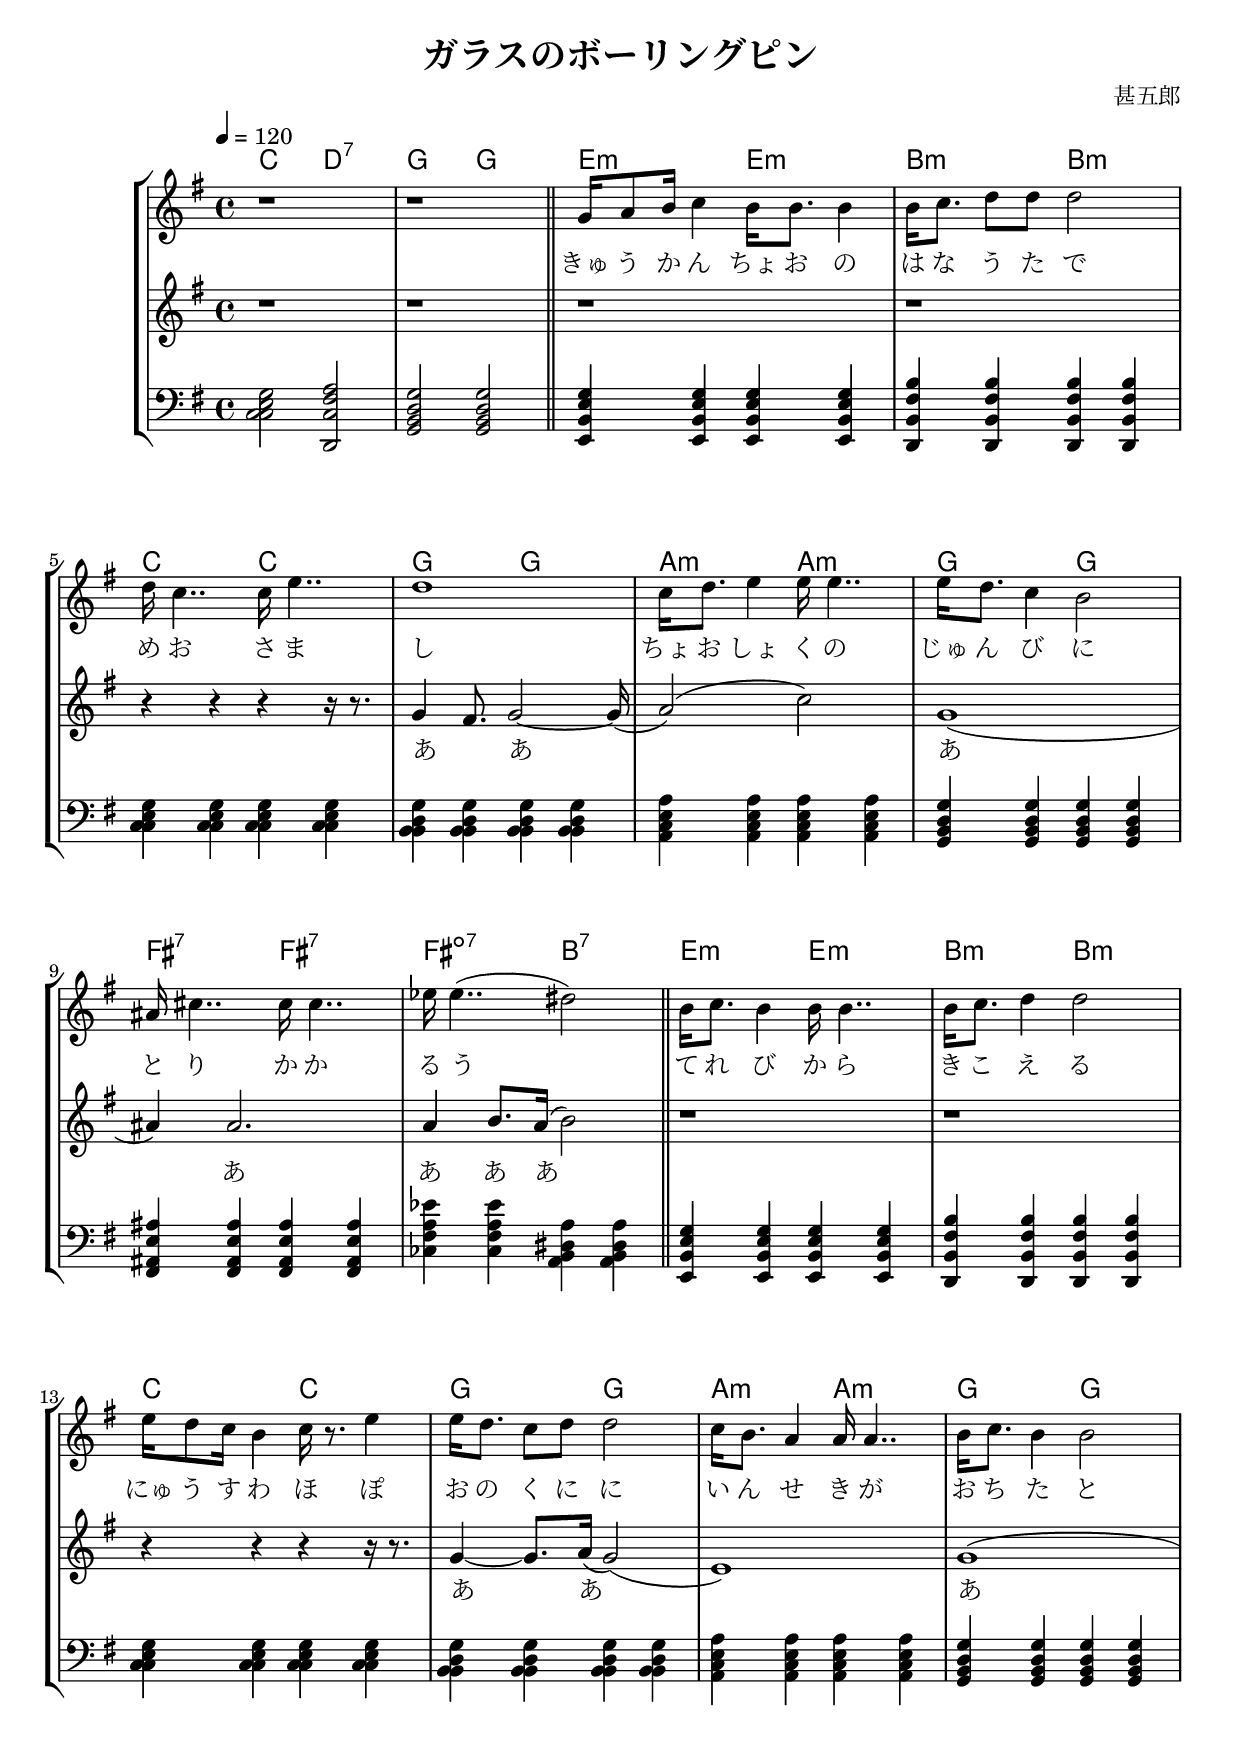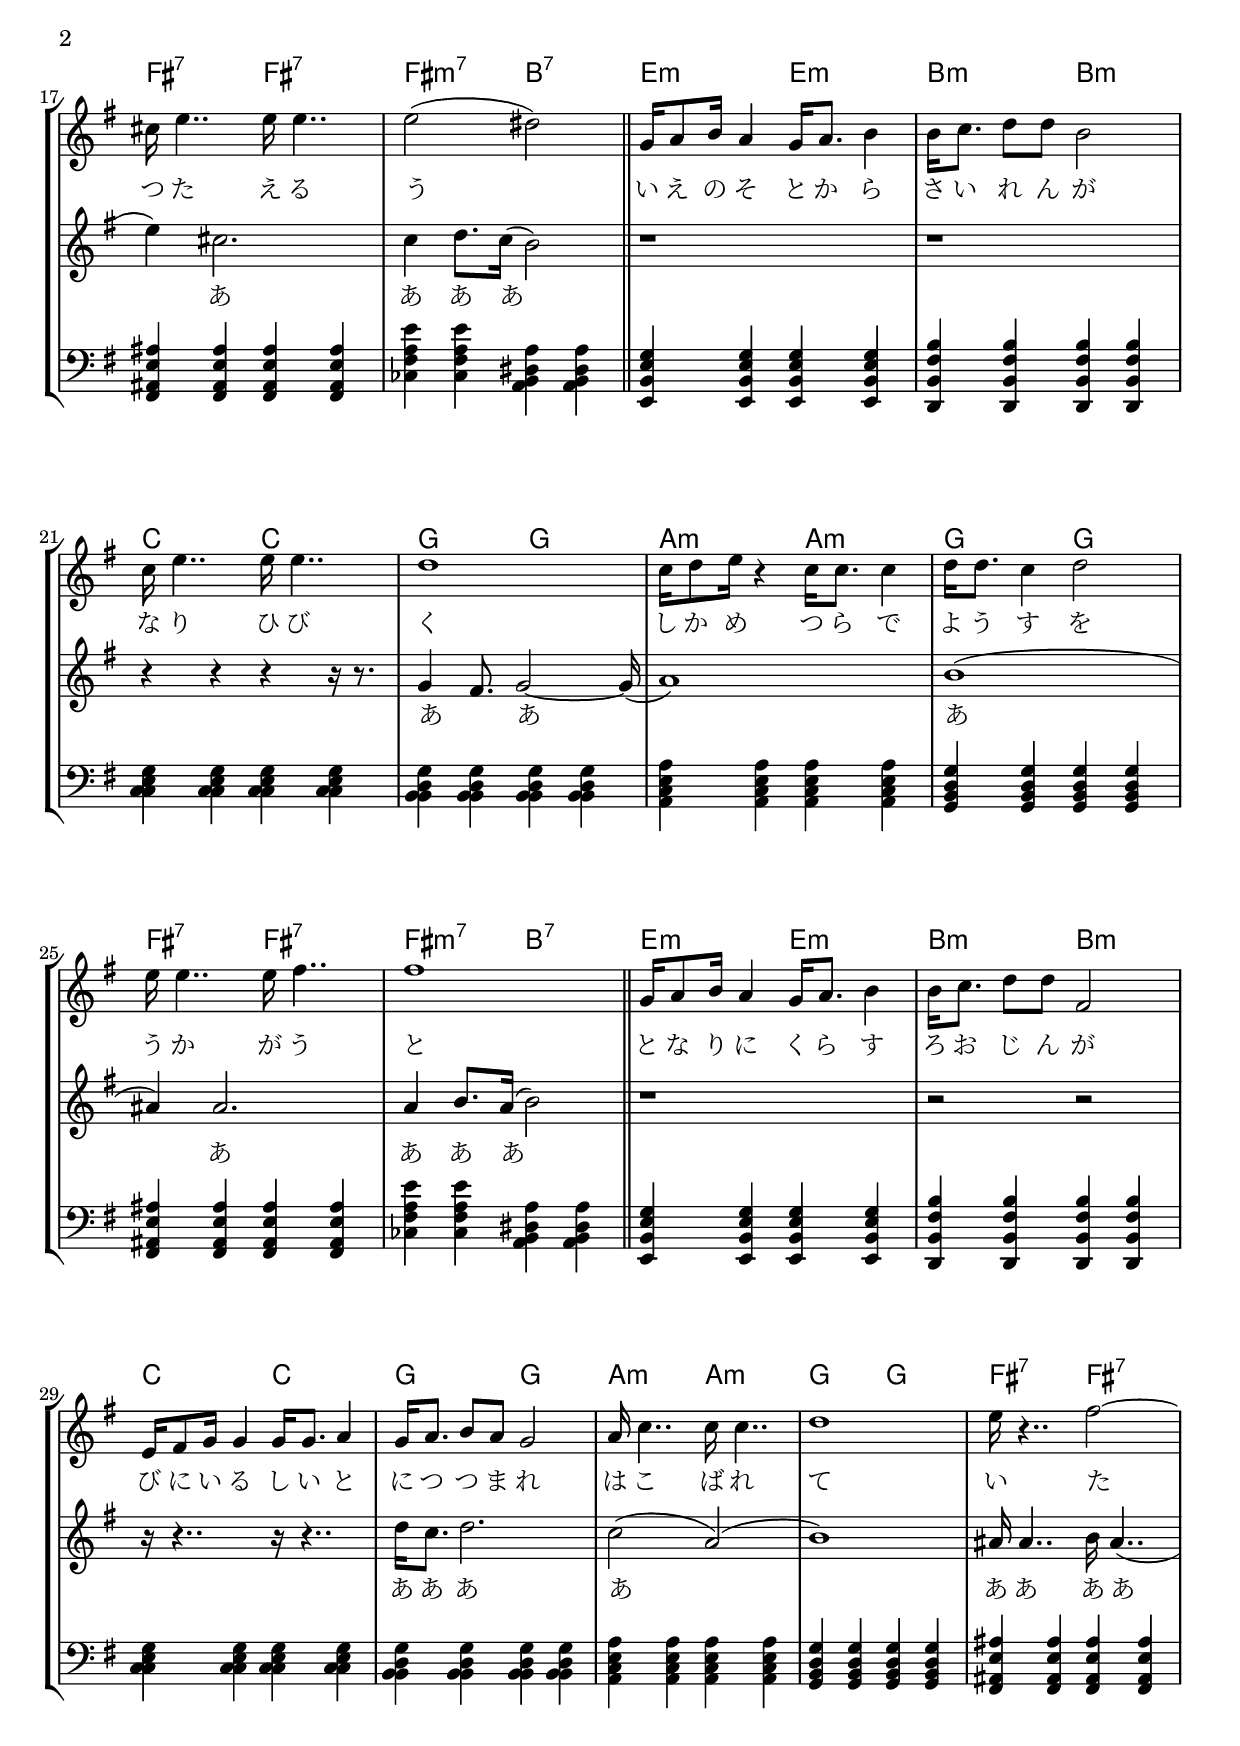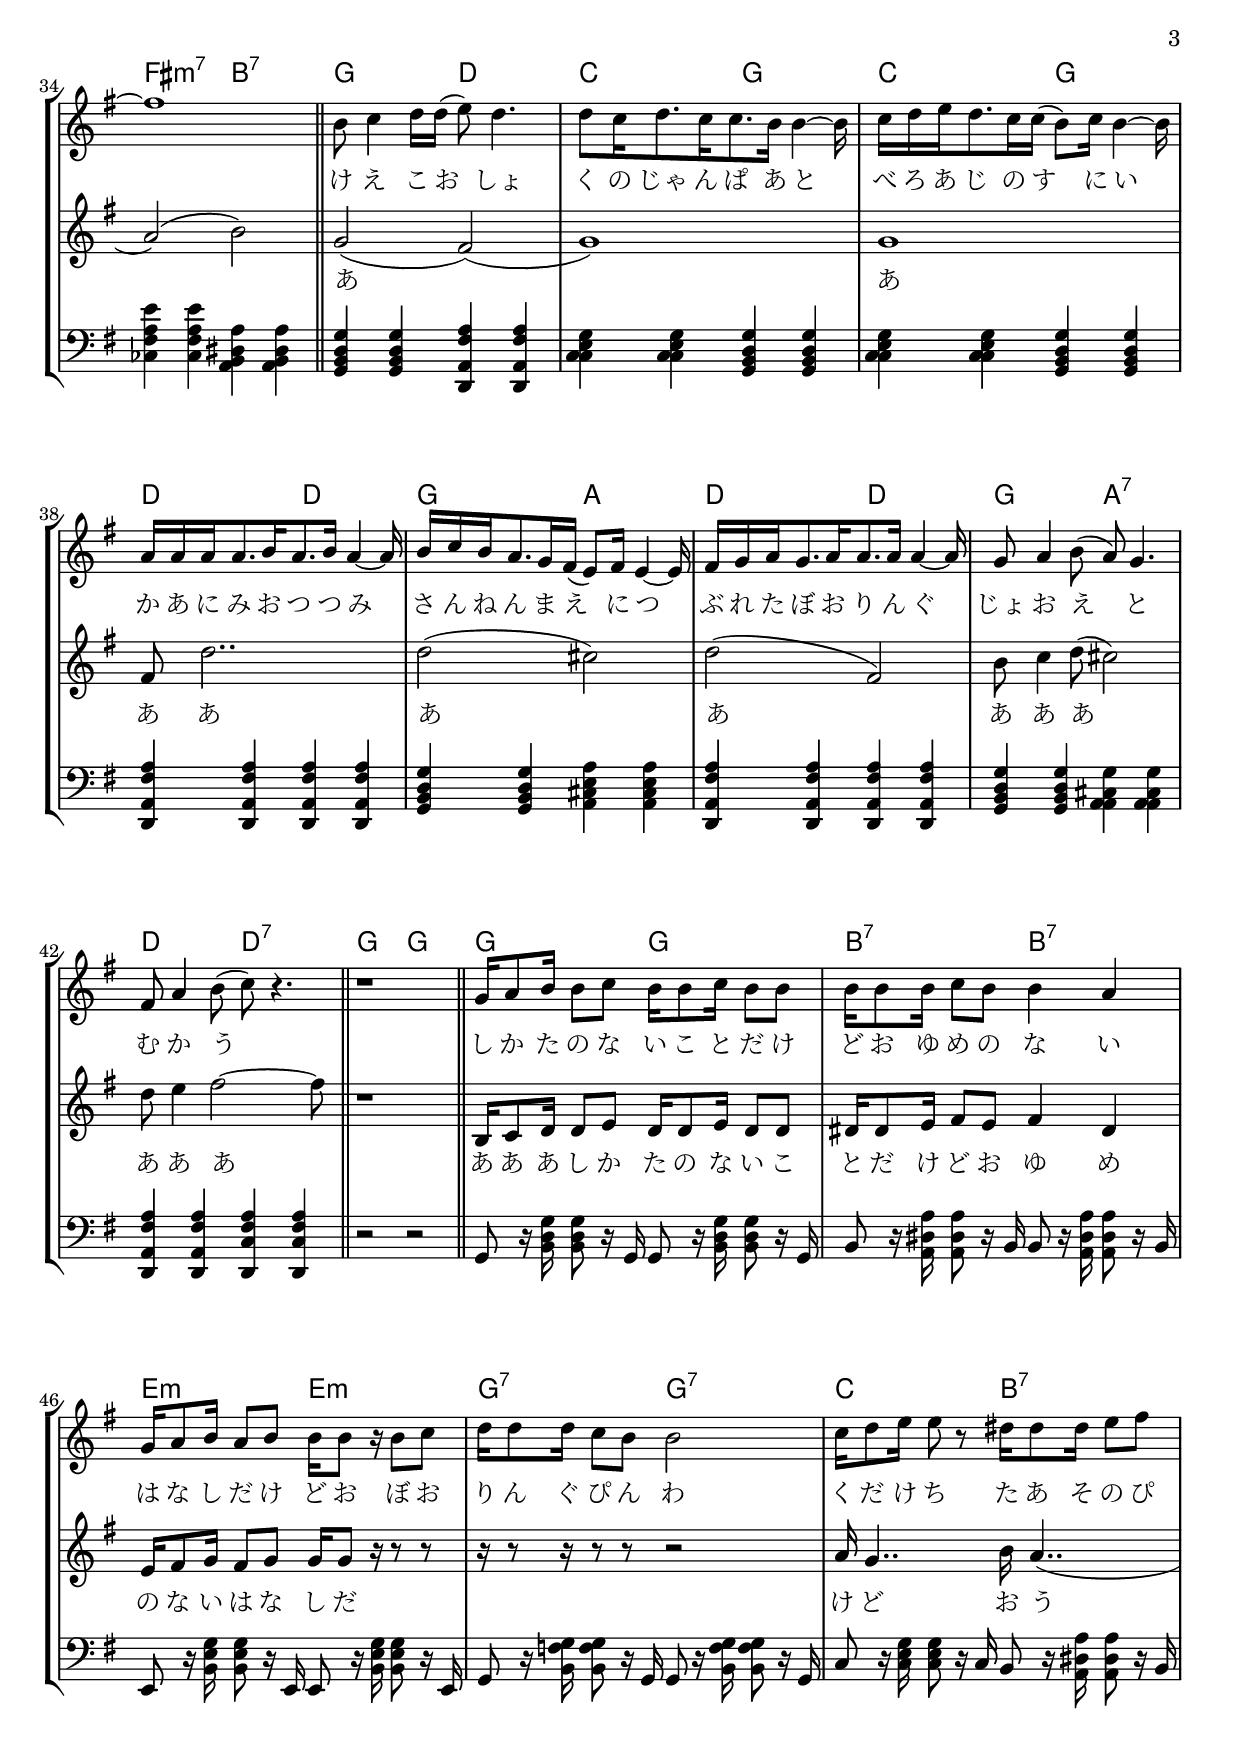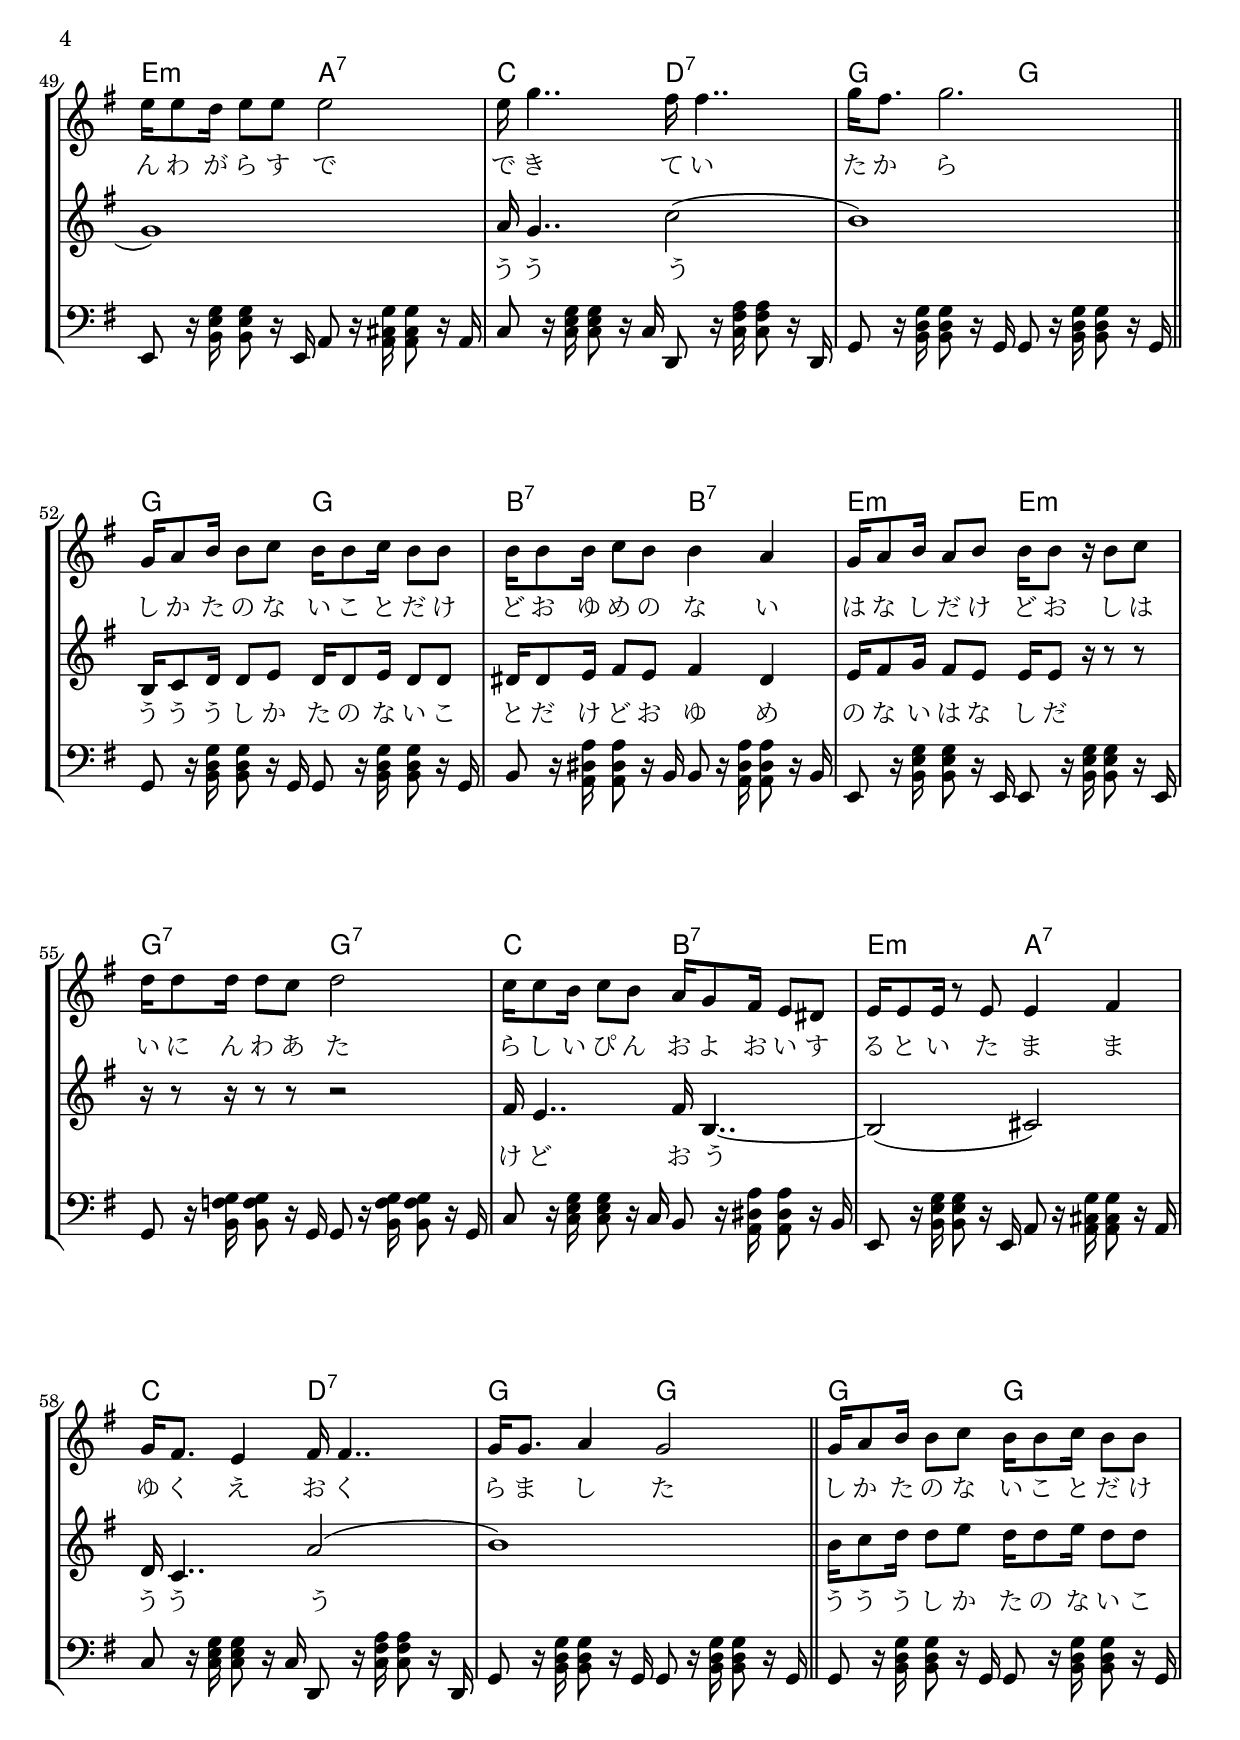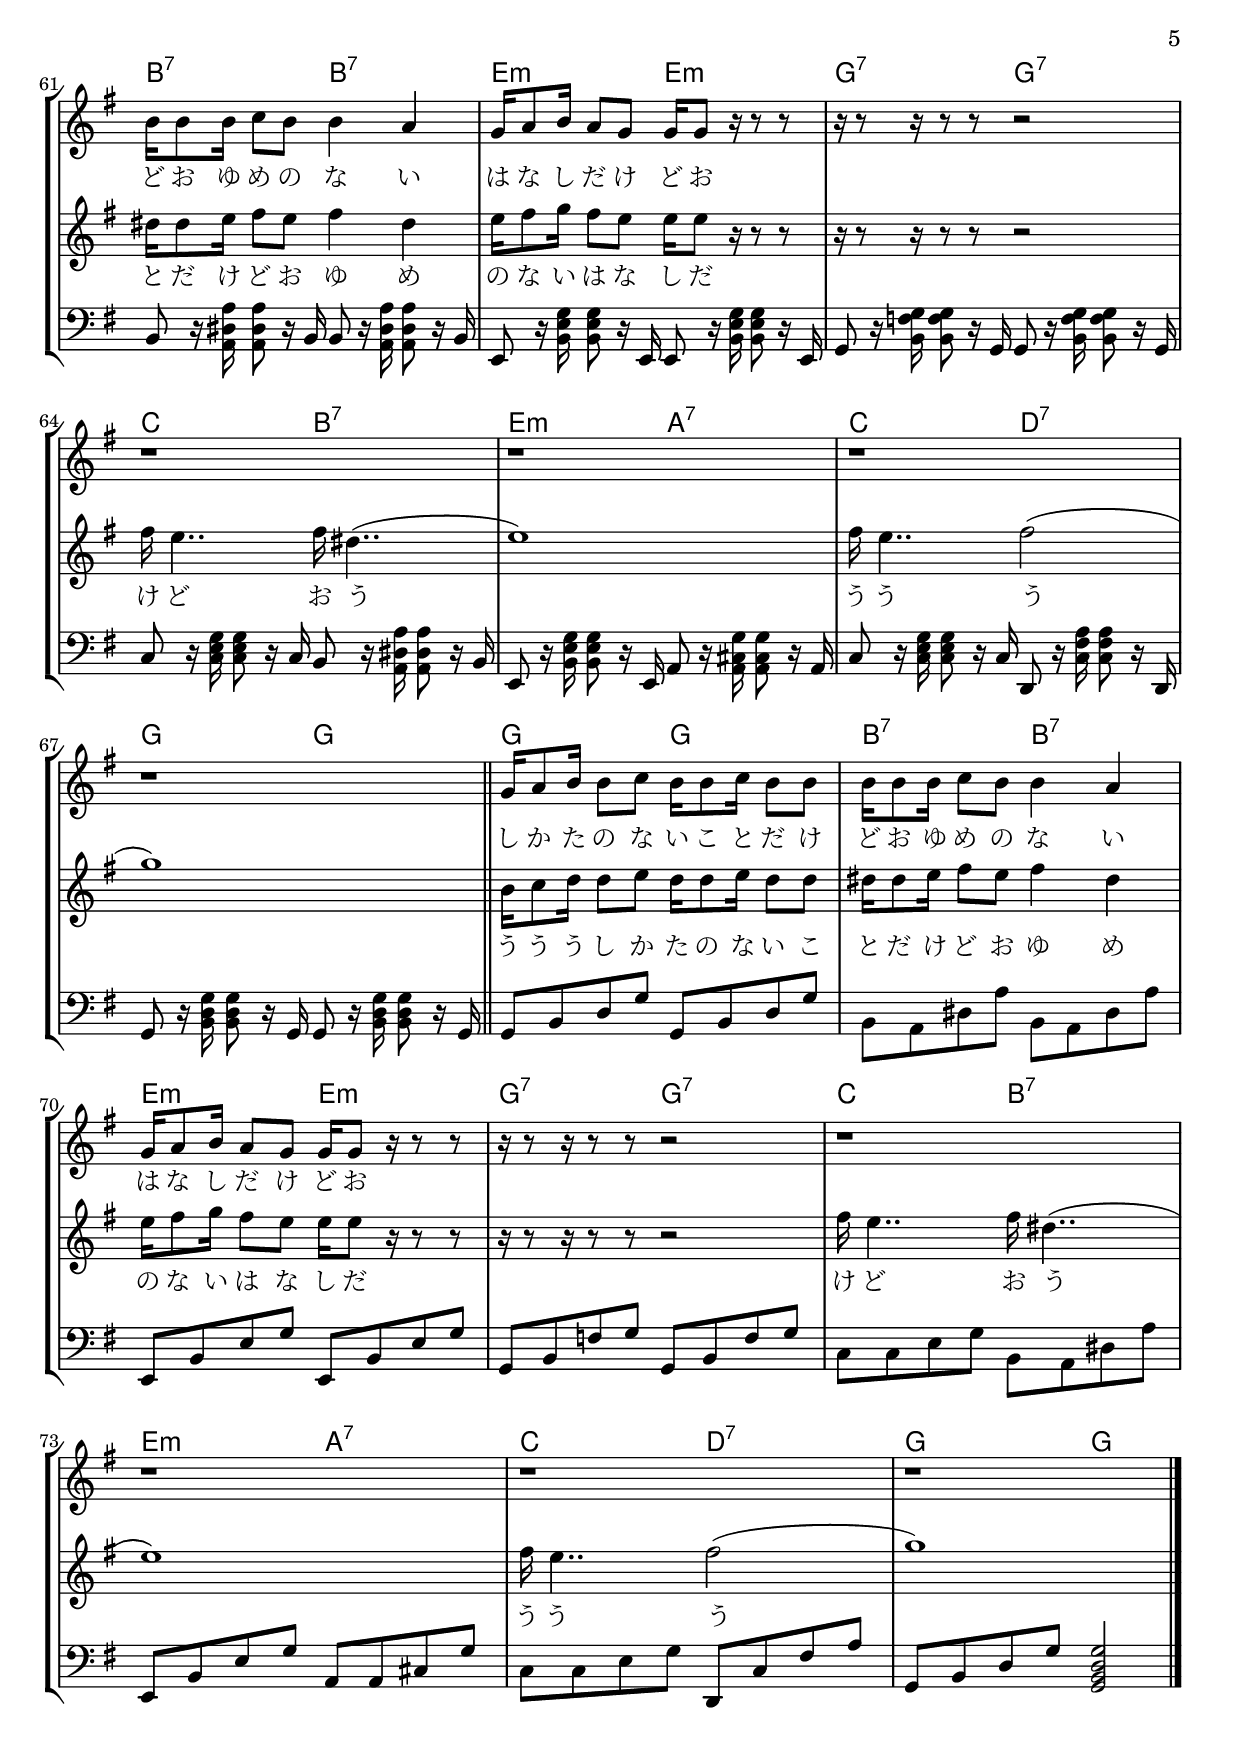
\version "2.12.1"

\header {
	title = \markup {ガラスのボーリングピン}
	composer = \markup \center-column {甚五郎}
}

harmony = \chordmode {
	c2 d:7 g g 

	e:m e:m b:m b:m c c g g a:m a:m g g fis:7 fis:7 fis:dim7 b:7 

	e:m e:m b:m b:m c c g g a:m a:m g g fis:7 fis:7 fis:m7 b:7 

	e:m e:m b:m b:m c c g g a:m a:m g g fis:7 fis:7 fis:m7 b:7 

	e:m e:m b:m b:m c c g g a:m a:m g g fis:7 fis:7 fis:m7 b:7 

	g d c g c g d d g a d d g a:7 d d:7 

	g g 

	g g b:7 b:7 e:m e:m g:7 g:7 c b:7 e:m a:7 c d:7 g g 

	g g b:7 b:7 e:m e:m g:7 g:7 c b:7 e:m a:7 c d:7 g g 

	g g b:7 b:7 e:m e:m g:7 g:7 c b:7 e:m a:7 c d:7 g g 

	g g b:7 b:7 e:m e:m g:7 g:7 c b:7 e:m a:7 c d:7 g g 
}

melody = {
	\key g \major
	\tempo 4 = 120
	r1 | r1   
	\set Staff.midiInstrument = #"mmi0.48"
	g'16  a'8  b'16  c''4  b'16  b'8.  b'4 
	b'16  c''8.  d''8  d''8  d''2 
	d''16  c''4..  c''16  e''4.. 
	d''1 
	c''16  d''8.  e''4  e''16  e''4.. 
	e''16  d''8.  c''4  b'2 
	ais'16  cis''4..  cis''16  cis''4.. 
	es''16  es''4..  (dis''2)
	\set Staff.midiInstrument = #"mmi0.48"
	b'16  c''8.  b'4  b'16  b'4.. 
	b'16  c''8.  d''4  d''2 
	e''16  d''8  c''16  b'4  c''16  r8.  e''4 
	e''16  d''8.  c''8  d''8  d''2 
	c''16  b'8.  a'4  a'16  a'4.. 
	b'16  c''8.  b'4  b'2 
	cis''16  e''4..  e''16  e''4.. 
	e''2  (dis''2)
	\set Staff.midiInstrument = #"mmi0.48"
	g'16  a'8  b'16  a'4  g'16  a'8.  b'4 
	b'16  c''8.  d''8  d''8  b'2 
	c''16  e''4..  e''16  e''4.. 
	d''1 
	c''16  d''8  e''16  r4  c''16  c''8.  c''4 
	d''16  d''8.  c''4  d''2 
	e''16  e''4..  e''16  fis''4.. 
	fis''1
	\set Staff.midiInstrument = #"mmi0.48"
	g'16  a'8  b'16  a'4  g'16  a'8.  b'4 
	b'16  c''8.  d''8  d''8  fis'2 
	e'16  fis'8  g'16  g'4  g'16  g'8.  a'4 
	g'16  a'8.  b'8  a'8  g'2 
	a'16  c''4..  c''16  c''4.. 
	d''1 
	e''16  r4..  fis''2~ 
	fis''1
 	\set Staff.midiInstrument = #"mmi0.48"
	b'8  c''4  d''16  d''16  (e''8)  d''4. 
	d''8  c''16  d''8.  c''16  c''8.  b'16  b'4~b'16 
	c''16  d''16  e''16  d''8.  c''16  c''16  (b'8)  c''16  b'4~b'16 
	a'16  a'16  a'16  a'8.  b'16  a'8.  b'16  a'4~a'16 
	b'16  c''16  b'16  a'8.  g'16  fis'16  (e'8)  fis'16  e'4~e'16 
	fis'16  g'16  a'16  g'8.  a'16  a'8.  a'16  a'4~a'16 
	g'8  a'4  b'8  (a'8)  g'4. 
	fis'8  a'4  b'8  (c''8)  r4.
	r1   
	\set Staff.midiInstrument = #"mmi0.48"
	g'16  a'8  b'16  b'8  c''8  b'16  b'8  c''16  b'8  b'8 
	b'16  b'8  b'16  c''8  b'8  b'4  a'4 
	g'16  a'8  b'16  a'8  b'8  b'16  b'8  r16  b'8  c''8 
	d''16  d''8  d''16  c''8  b'8  b'2 
	c''16  d''8  e''16  e''8  r8  dis''16  dis''8  dis''16  e''8  fis''8 
	e''16  e''8  d''16  e''8  e''8  e''2 
	e''16  g''4..  fis''16  fis''4.. 
	g''16  fis''8.  g''2.
	\set Staff.midiInstrument = #"mmi0.48"
	g'16  a'8  b'16  b'8  c''8  b'16  b'8  c''16  b'8  b'8 
	b'16  b'8  b'16  c''8  b'8  b'4  a'4 
	g'16  a'8  b'16  a'8  b'8  b'16  b'8  r16  b'8  c''8 
	d''16  d''8  d''16  d''8  c''8  d''2 
	c''16  c''8  b'16  c''8  b'8  a'16  g'8  fis'16  e'8  dis'8 
	e'16  e'8  e'16  r8  e'8  e'4  fis'4 
	g'16  fis'8.  e'4  fis'16  fis'4.. 
	g'16  g'8.  a'4  g'2
	\set Staff.midiInstrument = #"mmi0.48"
	g'16  a'8  b'16  b'8  c''8  b'16  b'8  c''16  b'8  b'8 
	b'16  b'8  b'16  c''8  b'8  b'4  a'4 
	g'16  a'8  b'16  a'8  g'8  g'16  g'8  r16  r8  r8 
	r16  r8  r16  r8  r8  r2
	r1 r1 r1 r1 	\set Staff.midiInstrument = #"mmi0.48"
	g'16  a'8  b'16  b'8  c''8  b'16  b'8  c''16  b'8  b'8 
	b'16  b'8  b'16  c''8  b'8  b'4  a'4 
	g'16  a'8  b'16  a'8  g'8  g'16  g'8  r16  r8  r8 
	r16  r8  r16  r8  r8  r2
	r1 r1 r1 r1 	\bar "|."
}

words = \lyricmode {
	
	きゅ  う  か  ん  ちょ  お  の  は  な  う  た  で  め  お  さ  ま  し  ちょ  お  しょ  く  の  じゅ  ん  び  に  と  り  か  か  る  う  
	て  れ  び  か  ら  き  こ  え  る  にゅ  う  す  わ  ほ  ぽ  お  の  く  に  に  い  ん  せ  き  が  お  ち  た  と  つ  た  え  る  う  
	い  え  の  そ  と  か  ら  さ  い  れ  ん  が  な  り  ひ  び  く  し  か  め  つ  ら  で  よ  う  す  を  う  か  が  う  と  
	と  な  り  に  く  ら  す  ろ  お  じ  ん  が  び  に  い  る  し  い  と  に  つ  つ  ま  れ  は  こ  ば  れ  て  い  た  
	け  え  こ  お  しょ  く  の  じゃ  ん  ぱ  あ  と  べ  ろ  あ  じ  の  す  に  い  か  あ  に  み  お  つ  つ  み  さ  ん  ね  ん  ま  え  に  つ  ぶ  れ  た  ぼ  お  り  ん  ぐ  じょ  お  え  と  む  か  う  
	
	し  か  た  の  な  い  こ  と  だ  け  ど  お  ゆ  め  の  な  い  は  な  し  だ  け  ど  お  ぼ  お  り  ん  ぐ  ぴ  ん  わ  く  だ  け  ち  た  あ  そ  の  ぴ  ん  わ  が  ら  す  で  で  き  て  い  た  か  ら  
	し  か  た  の  な  い  こ  と  だ  け  ど  お  ゆ  め  の  な  い  は  な  し  だ  け  ど  お  し  は  い  に  ん  わ  あ  た  ら  し  い  ぴ  ん  お  よ  お  い  す  る  と  い  た  ま  ま  ゆ  く  え  お  く  ら  ま  し  た  
	し  か  た  の  な  い  こ  と  だ  け  ど  お  ゆ  め  の  な  い  は  な  し  だ  け  ど  お  
	し  か  た  の  な  い  こ  と  だ  け  ど  お  ゆ  め  の  な  い  は  な  し  だ  け  ど  お  
}

secondmelody = {
	\key g \major
	\tempo 4 = 120
	r1 | r1   
	\set Staff.midiInstrument = #"Viola"
	r1 ~ 
	r1 
	 r4  r4  r4  r16  r8. 
	g'4  fis'8.  g'2~g'16 
	(a'2)  (c''2) 
	g'1 
	(ais'4)  ais'2. 
	a'4  b'8.  a'16  (b'2)
	\set Staff.midiInstrument = #"Viola"
	r1 ~ 
	r1 
	 r4  r4  r4  r16  r8. 
	g'4  g'8.  a'16  (g'2) 
	(e'1) 
	g'1 
	(e''4)  cis''2. 
	c''4  d''8.  c''16  (b'2)
	\set Staff.midiInstrument = #"Viola"
	r1 ~ 
	r1 
	 r4  r4  r4  r16  r8. 
	g'4  fis'8.  g'2~g'16 
	(a'1) 
	b'1 
	(ais'4)  ais'2. 
	a'4  b'8.  a'16  (b'2)
	\set Staff.midiInstrument = #"Viola"
	r1 
	r2  r2 
	r16  r4..  r16  r4.. 
	d''16  c''8.  d''2. 
	c''2  (a'2) 
	(b'1) 
	ais'16  ais'4..  b'16  ais'4.. 
	(a'2)  (b'2)
	\set Staff.midiInstrument = #"Viola"
	g'2  (fis'2) 
	(g'1) 
	g'1 
	fis'8  d''2.. 
	d''2  (cis''2) 
	d''2  (fis'2) 
	b'8  c''4  d''8  (cis''2) 
	d''8  e''4  fis''2~fis''8
	r1   
	\set Staff.midiInstrument = #"fss0.42"
	b16  c'8  d'16  d'8  e'8  d'16  d'8  e'16  d'8  d'8 
	dis'16  dis'8  e'16  fis'8  e'8  fis'4  dis'4 
	e'16  fis'8  g'16  fis'8  g'8  g'16  g'8  r16  r8  r8 
	r16  r8  r16  r8  r8  r2 
	a'16  g'4..  b'16  a'4.. 
	(g'1) 
	a'16  g'4..  c''2 
	(b'1)
	\set Staff.midiInstrument = #"fss0.42"
	b16  c'8  d'16  d'8  e'8  d'16  d'8  e'16  d'8  d'8 
	dis'16  dis'8  e'16  fis'8  e'8  fis'4  dis'4 
	e'16  fis'8  g'16  fis'8  e'8  e'16  e'8  r16  r8  r8 
	r16  r8  r16  r8  r8  r2 
	fis'16  e'4..  fis'16  b4..~ 
	b2  (cis'2) 
	d'16  c'4..  a'2 
	(b'1)
	\set Staff.midiInstrument = #"fss0.42"
	b'16  c''8  d''16  d''8  e''8  d''16  d''8  e''16  d''8  d''8 
	dis''16  dis''8  e''16  fis''8  e''8  fis''4  dis''4 
	e''16  fis''8  g''16  fis''8  e''8  e''16  e''8  r16  r8  r8 
	r16  r8  r16  r8  r8  r2 
	fis''16  e''4..  fis''16  dis''4.. 
	(e''1) 
	fis''16  e''4..  fis''2 
	(g''1)
	\set Staff.midiInstrument = #"fss0.42"
	b'16  c''8  d''16  d''8  e''8  d''16  d''8  e''16  d''8  d''8 
	dis''16  dis''8  e''16  fis''8  e''8  fis''4  dis''4 
	e''16  fis''8  g''16  fis''8  e''8  e''16  e''8  r16  r8  r8 
	r16  r8  r16  r8  r8  r2 
	fis''16  e''4..  fis''16  dis''4.. 
	(e''1) 
	fis''16  e''4..  fis''2 
	(g''1)
	\bar "|."
}

secondwords = \lyricmode {
	
	あ  あ  あ  あ  あ  あ  あ  あ  
	あ  あ  あ  あ  あ  あ  あ  あ  
	あ  あ  あ  あ  あ  あ  あ  あ  
	あ  あ  あ  あ  あ  あ  あ  あ  
	あ  あ  あ  あ  あ  あ  あ  あ  あ  あ  あ  あ  
	
	し  か  た  の  な  い  こ  と  だ  け  ど  お  ゆ  め  の  な  い  は  な  し  だ  け  ど  お  う  う  う  う  う  う  う  
	し  か  た  の  な  い  こ  と  だ  け  ど  お  ゆ  め  の  な  い  は  な  し  だ  け  ど  お  う  う  う  う  う  う  う  
	し  か  た  の  な  い  こ  と  だ  け  ど  お  ゆ  め  の  な  い  は  な  し  だ  け  ど  お  う  う  う  う  う  う  う  
	し  か  た  の  な  い  こ  と  だ  け  ど  お  ゆ  め  の  な  い  は  な  し  だ  け  ど  お  う  う  う  う  う  う  う  
}

tempochange = {
	\tempo 4 = 120
	r1 | r1 \bar "||"
	\tempo 4 = 120
	r1 | r1 | r1 | r1 | r1 | r1 | r1 | r1 \bar "||"
	\tempo 4 = 120
	r1 | r1 | r1 | r1 | r1 | r1 | r1 | r1 \bar "||"
	\tempo 4 = 120
	r1 | r1 | r1 | r1 | r1 | r1 | r1 | r1 \bar "||"
	\tempo 4 = 120
	r1 | r1 | r1 | r1 | r1 | r1 | r1 | r1 \bar "||"
	\tempo 4 = 120
	r1 | r1 | r1 | r1 | r1 | r1 | r1 | r1 \bar "||"
	\tempo 4 = 120
	r1 \bar "||"
	\tempo 4 = 120
	r1 | r1 | r1 | r1 | r1 | r1 | r1 | r1 \bar "||"
	\tempo 4 = 120
	r1 | r1 | r1 | r1 | r1 | r1 | r1 | r1 \bar "||"
	\tempo 4 = 120
	r1 | r1 | r1 | r1 | r1 | r1 | r1 | r1 \bar "||"
	\tempo 4 = 120
	r1 | r1 | r1 | r1 | r1 | r1 | r1 | r1 \bar "|."
}

mainacc = {
	\clef bass
	\set Staff.midiInstrument = #"Choir Aahs"
	\key g \major
	\tempo 4 = 120
	<c c e g>2
	<d, c fis a>2
	<g, b, d g>2
	<g, b, d g>2
	\bar "||"

	\set Staff.midiInstrument = #"Choir Aahs"
	<e, b, e g>4 <e, b, e g>4
	<e, b, e g>4 <e, b, e g>4
	<d, b, fis b>4 <d, b, fis b>4
	<d, b, fis b>4 <d, b, fis b>4
	<c c e g>4 <c c e g>4
	<c c e g>4 <c c e g>4
	<b, b, d g>4 <b, b, d g>4
	<b, b, d g>4 <b, b, d g>4
	<a, c e a>4 <a, c e a>4
	<a, c e a>4 <a, c e a>4
	<g, b, d g>4 <g, b, d g>4
	<g, b, d g>4 <g, b, d g>4
	<fis, ais, e ais>4 <fis, ais, e ais>4
	<fis, ais, e ais>4 <fis, ais, e ais>4
	<ces fis a es'>4 <ces fis a es'>4
	<b, a, dis a>4 <b, a, dis a>4
	\bar "||"

	\set Staff.midiInstrument = #"Choir Aahs"
	<e, b, e g>4 <e, b, e g>4
	<e, b, e g>4 <e, b, e g>4
	<d, b, fis b>4 <d, b, fis b>4
	<d, b, fis b>4 <d, b, fis b>4
	<c c e g>4 <c c e g>4
	<c c e g>4 <c c e g>4
	<b, b, d g>4 <b, b, d g>4
	<b, b, d g>4 <b, b, d g>4
	<a, c e a>4 <a, c e a>4
	<a, c e a>4 <a, c e a>4
	<g, b, d g>4 <g, b, d g>4
	<g, b, d g>4 <g, b, d g>4
	<fis, ais, e ais>4 <fis, ais, e ais>4
	<fis, ais, e ais>4 <fis, ais, e ais>4
	<ces fis a e'>4 <ces fis a e'>4
	<b, a, dis a>4 <b, a, dis a>4
	\bar "||"

	\set Staff.midiInstrument = #"Choir Aahs"
	<e, b, e g>4 <e, b, e g>4
	<e, b, e g>4 <e, b, e g>4
	<d, b, fis b>4 <d, b, fis b>4
	<d, b, fis b>4 <d, b, fis b>4
	<c c e g>4 <c c e g>4
	<c c e g>4 <c c e g>4
	<b, b, d g>4 <b, b, d g>4
	<b, b, d g>4 <b, b, d g>4
	<a, c e a>4 <a, c e a>4
	<a, c e a>4 <a, c e a>4
	<g, b, d g>4 <g, b, d g>4
	<g, b, d g>4 <g, b, d g>4
	<fis, ais, e ais>4 <fis, ais, e ais>4
	<fis, ais, e ais>4 <fis, ais, e ais>4
	<ces fis a e'>4 <ces fis a e'>4
	<b, a, dis a>4 <b, a, dis a>4
	\bar "||"

	\set Staff.midiInstrument = #"Choir Aahs"
	<e, b, e g>4 <e, b, e g>4
	<e, b, e g>4 <e, b, e g>4
	<d, b, fis b>4 <d, b, fis b>4
	<d, b, fis b>4 <d, b, fis b>4
	<c c e g>4 <c c e g>4
	<c c e g>4 <c c e g>4
	<b, b, d g>4 <b, b, d g>4
	<b, b, d g>4 <b, b, d g>4
	<a, c e a>4 <a, c e a>4
	<a, c e a>4 <a, c e a>4
	<g, b, d g>4 <g, b, d g>4
	<g, b, d g>4 <g, b, d g>4
	<fis, ais, e ais>4 <fis, ais, e ais>4
	<fis, ais, e ais>4 <fis, ais, e ais>4
	<ces fis a e'>4 <ces fis a e'>4
	<b, a, dis a>4 <b, a, dis a>4
	\bar "||"

	\set Staff.midiInstrument = #"Choir Aahs"
	<g, b, d g>4 <g, b, d g>4
	<d, a, fis a>4 <d, a, fis a>4
	<c c e g>4 <c c e g>4
	<g, b, d g>4 <g, b, d g>4
	<c c e g>4 <c c e g>4
	<g, b, d g>4 <g, b, d g>4
	<d, a, fis a>4 <d, a, fis a>4
	<d, a, fis a>4 <d, a, fis a>4
	<g, b, d g>4 <g, b, d g>4
	<a, cis e a>4 <a, cis e a>4
	<d, a, fis a>4 <d, a, fis a>4
	<d, a, fis a>4 <d, a, fis a>4
	<g, b, d g>4 <g, b, d g>4
	<a, a, cis g>4 <a, a, cis g>4
	<d, a, fis a>4 <d, a, fis a>4
	<d, c fis a>4 <d, c fis a>4
	\bar "||"

	\set Staff.midiInstrument = #"Acoustic grand"
	r2
	r2
	\bar "||"

	\set Staff.midiInstrument = #"Electric Guitar (clean)"
	g,8 r16 <b, d g>16 <b, d g>8 r16 g,16
	g,8 r16 <b, d g>16 <b, d g>8 r16 g,16
	b,8 r16 <a, dis a>16 <a, dis a>8 r16 b,16
	b,8 r16 <a, dis a>16 <a, dis a>8 r16 b,16
	e,8 r16 <b, e g>16 <b, e g>8 r16 e,16
	e,8 r16 <b, e g>16 <b, e g>8 r16 e,16
	g,8 r16 <b, f g>16 <b, f g>8 r16 g,16
	g,8 r16 <b, f g>16 <b, f g>8 r16 g,16
	c8 r16 <c e g>16 <c e g>8 r16 c16
	b,8 r16 <a, dis a>16 <a, dis a>8 r16 b,16
	e,8 r16 <b, e g>16 <b, e g>8 r16 e,16
	a,8 r16 <a, cis g>16 <a, cis g>8 r16 a,16
	c8 r16 <c e g>16 <c e g>8 r16 c16
	d,8 r16 <c fis a>16 <c fis a>8 r16 d,16
	g,8 r16 <b, d g>16 <b, d g>8 r16 g,16
	g,8 r16 <b, d g>16 <b, d g>8 r16 g,16
	\bar "||"

	\set Staff.midiInstrument = #"Electric Guitar (clean)"
	g,8 r16 <b, d g>16 <b, d g>8 r16 g,16
	g,8 r16 <b, d g>16 <b, d g>8 r16 g,16
	b,8 r16 <a, dis a>16 <a, dis a>8 r16 b,16
	b,8 r16 <a, dis a>16 <a, dis a>8 r16 b,16
	e,8 r16 <b, e g>16 <b, e g>8 r16 e,16
	e,8 r16 <b, e g>16 <b, e g>8 r16 e,16
	g,8 r16 <b, f g>16 <b, f g>8 r16 g,16
	g,8 r16 <b, f g>16 <b, f g>8 r16 g,16
	c8 r16 <c e g>16 <c e g>8 r16 c16
	b,8 r16 <a, dis a>16 <a, dis a>8 r16 b,16
	e,8 r16 <b, e g>16 <b, e g>8 r16 e,16
	a,8 r16 <a, cis g>16 <a, cis g>8 r16 a,16
	c8 r16 <c e g>16 <c e g>8 r16 c16
	d,8 r16 <c fis a>16 <c fis a>8 r16 d,16
	g,8 r16 <b, d g>16 <b, d g>8 r16 g,16
	g,8 r16 <b, d g>16 <b, d g>8 r16 g,16
	\bar "||"

	\set Staff.midiInstrument = #"Electric Guitar (clean)"
	g,8 r16 <b, d g>16 <b, d g>8 r16 g,16
	g,8 r16 <b, d g>16 <b, d g>8 r16 g,16
	b,8 r16 <a, dis a>16 <a, dis a>8 r16 b,16
	b,8 r16 <a, dis a>16 <a, dis a>8 r16 b,16
	e,8 r16 <b, e g>16 <b, e g>8 r16 e,16
	e,8 r16 <b, e g>16 <b, e g>8 r16 e,16
	g,8 r16 <b, f g>16 <b, f g>8 r16 g,16
	g,8 r16 <b, f g>16 <b, f g>8 r16 g,16
	c8 r16 <c e g>16 <c e g>8 r16 c16
	b,8 r16 <a, dis a>16 <a, dis a>8 r16 b,16
	e,8 r16 <b, e g>16 <b, e g>8 r16 e,16
	a,8 r16 <a, cis g>16 <a, cis g>8 r16 a,16
	c8 r16 <c e g>16 <c e g>8 r16 c16
	d,8 r16 <c fis a>16 <c fis a>8 r16 d,16
	g,8 r16 <b, d g>16 <b, d g>8 r16 g,16
	g,8 r16 <b, d g>16 <b, d g>8 r16 g,16
	\bar "||"

	\set Staff.midiInstrument = #"Acoustic Guitar (nylon)"
	g,8 b,8 d8 g8
	g,8 b,8 d8 g8
	b,8 a,8 dis8 a8
	b,8 a,8 dis8 a8
	e,8 b,8 e8 g8
	e,8 b,8 e8 g8
	g,8 b,8 f8 g8
	g,8 b,8 f8 g8
	c8 c8 e8 g8
	b,8 a,8 dis8 a8
	e,8 b,8 e8 g8
	a,8 a,8 cis8 g8
	c8 c8 e8 g8
	d,8 c8 fis8 a8
	g,8 b,8 d8 g8
	<g, b, d g>2
	\bar "|."
}

subacc = {
	\clef bass
	\set Staff.midiInstrument = #"Cello"
	\key g \major
	\tempo 4 = 120
	c8 c <e g> c
	d,8 c <fis a> c
	g,8 b, <d g> b,
	g,8 b, <d g> b,
	\bar "||"

	\set Staff.midiInstrument = #"Cello"
	e,8 b, <e g> b,
	e,8 b, <e g> b,
	d,8 b, <fis b> b,
	d,8 b, <fis b> b,
	c8 c <e g> c
	c8 c <e g> c
	b,8 b, <d g> b,
	b,8 b, <d g> b,
	a,8 c <e a> c
	a,8 c <e a> c
	g,8 b, <d g> b,
	g,8 b, <d g> b,
	fis,8 ais, <e ais> ais,
	fis,8 ais, <e ais> ais,
	ces8 fis <a es'> fis
	b,8 a, <dis a> a,
	\bar "||"

	\set Staff.midiInstrument = #"Cello"
	e,8 b, <e g> b,
	e,8 b, <e g> b,
	d,8 b, <fis b> b,
	d,8 b, <fis b> b,
	c8 c <e g> c
	c8 c <e g> c
	b,8 b, <d g> b,
	b,8 b, <d g> b,
	a,8 c <e a> c
	a,8 c <e a> c
	g,8 b, <d g> b,
	g,8 b, <d g> b,
	fis,8 ais, <e ais> ais,
	fis,8 ais, <e ais> ais,
	ces8 fis <a e'> fis
	b,8 a, <dis a> a,
	\bar "||"

	\set Staff.midiInstrument = #"Cello"
	e,8 b, <e g> b,
	e,8 b, <e g> b,
	d,8 b, <fis b> b,
	d,8 b, <fis b> b,
	c8 c <e g> c
	c8 c <e g> c
	b,8 b, <d g> b,
	b,8 b, <d g> b,
	a,8 c <e a> c
	a,8 c <e a> c
	g,8 b, <d g> b,
	g,8 b, <d g> b,
	fis,8 ais, <e ais> ais,
	fis,8 ais, <e ais> ais,
	ces8 fis <a e'> fis
	b,8 a, <dis a> a,
	\bar "||"

	\set Staff.midiInstrument = #"Cello"
	e,8 b, <e g> b,
	e,8 b, <e g> b,
	d,8 b, <fis b> b,
	d,8 b, <fis b> b,
	c8 c <e g> c
	c8 c <e g> c
	b,8 b, <d g> b,
	b,8 b, <d g> b,
	a,8 c <e a> c
	a,8 c <e a> c
	g,8 b, <d g> b,
	g,8 b, <d g> b,
	fis,8 ais, <e ais> ais,
	fis,8 ais, <e ais> ais,
	ces8 fis <a e'> fis
	b,8 a, <dis a> a,
	\bar "||"

	\set Staff.midiInstrument = #"Cello"
	g,16 b, <d g> b, <d g> b, <d g> b,
	d,16 a, <fis a> a, <fis a> a, <fis a> a,
	c16 c <e g> c <e g> c <e g> c
	g,16 b, <d g> b, <d g> b, <d g> b,
	c16 c <e g> c <e g> c <e g> c
	g,16 b, <d g> b, <d g> b, <d g> b,
	d,16 a, <fis a> a, <fis a> a, <fis a> a,
	d,16 a, <fis a> a, <fis a> a, <fis a> a,
	g,16 b, <d g> b, <d g> b, <d g> b,
	a,16 cis <e a> cis <e a> cis <e a> cis
	d,16 a, <fis a> a, <fis a> a, <fis a> a,
	d,16 a, <fis a> a, <fis a> a, <fis a> a,
	g,16 b, <d g> b, <d g> b, <d g> b,
	a,16 a, <cis g> a, <cis g> a, <cis g> a,
	d,16 a, <fis a> a, <fis a> a, <fis a> a,
	d,16 c <fis a> c <fis a> c <fis a> c
	\bar "||"

	\set Staff.midiInstrument = #"Acoustic grand"
	r2
	r2
	\bar "||"

	\set Staff.midiInstrument = #"Viola"
	<g, b, d g>4 <g, b, d g>4
	<g, b, d g>4 <g, b, d g>4
	<b, a, dis a>4 <b, a, dis a>4
	<b, a, dis a>4 <b, a, dis a>4
	<e, b, e g>4 <e, b, e g>4
	<e, b, e g>4 <e, b, e g>4
	<g, b, f g>4 <g, b, f g>4
	<g, b, f g>4 <g, b, f g>4
	<c c e g>4 <c c e g>4
	<b, a, dis a>4 <b, a, dis a>4
	<e, b, e g>4 <e, b, e g>4
	<a, a, cis g>4 <a, a, cis g>4
	<c c e g>4 <c c e g>4
	<d, c fis a>4 <d, c fis a>4
	<g, b, d g>4 <g, b, d g>4
	<g, b, d g>4 <g, b, d g>4
	\bar "||"

	\set Staff.midiInstrument = #"Viola"
	<g, b, d g>4 <g, b, d g>4
	<g, b, d g>4 <g, b, d g>4
	<b, a, dis a>4 <b, a, dis a>4
	<b, a, dis a>4 <b, a, dis a>4
	<e, b, e g>4 <e, b, e g>4
	<e, b, e g>4 <e, b, e g>4
	<g, b, f g>4 <g, b, f g>4
	<g, b, f g>4 <g, b, f g>4
	<c c e g>4 <c c e g>4
	<b, a, dis a>4 <b, a, dis a>4
	<e, b, e g>4 <e, b, e g>4
	<a, a, cis g>4 <a, a, cis g>4
	<c c e g>4 <c c e g>4
	<d, c fis a>4 <d, c fis a>4
	<g, b, d g>4 <g, b, d g>4
	<g, b, d g>4 <g, b, d g>4
	\bar "||"

	\set Staff.midiInstrument = #"Viola"
	<g, b, d g>4 <g, b, d g>4
	<g, b, d g>4 <g, b, d g>4
	<b, a, dis a>4 <b, a, dis a>4
	<b, a, dis a>4 <b, a, dis a>4
	<e, b, e g>4 <e, b, e g>4
	<e, b, e g>4 <e, b, e g>4
	<g, b, f g>4 <g, b, f g>4
	<g, b, f g>4 <g, b, f g>4
	<c c e g>4 <c c e g>4
	<b, a, dis a>4 <b, a, dis a>4
	<e, b, e g>4 <e, b, e g>4
	<a, a, cis g>4 <a, a, cis g>4
	<c c e g>4 <c c e g>4
	<d, c fis a>4 <d, c fis a>4
	<g, b, d g>4 <g, b, d g>4
	<g, b, d g>4 <g, b, d g>4
	\bar "||"

	\set Staff.midiInstrument = #"Acoustic grand"
	r2
	r2
	r2
	r2
	r2
	r2
	r2
	r2
	r2
	r2
	r2
	r2
	r2
	r2
	r2
	r2
	\bar "|."
}

percA = {
	\drummode {
	r1 |r1 \bar "||"
	r1  |r1  |r1  |r1  |r1  |r1  |r1  |r2 r8 hho4 hho8  \bar "||"
	r1  |r1  |r1  |r1  |r1  |r1  |r1  |r2 r8 hho4 hho8  \bar "||"
	r1  |r1  |r1  |r1  |r1  |r1  |r1  |r2 r8 hho4 hho8  \bar "||"
	r1  |r1  |r1  |r1  |r1  |r1  |r1  |r2 r8 hho4 hho8  \bar "||"
	r1  |r1  |r1  |r1  |r1  |r1  |r1  |r2 r8 hho4 hho8  \bar "||"
	r1  \bar "||"
	r2. hho4  |r1  |r2. hho4  |r1  |r2. hho4  |r1  |r2. hho4  |r1  \bar "||"
	r2. hho4  |r1  |r2. hho4  |r1  |r2. hho4  |r1  |r2. hho4  |r1  \bar "||"
	r2. hho4  |r1  |r2. hho4  |r1  |r2. hho4  |r1  |r2. hho4  |r1  \bar "||"
	r1 |r1 |r1 |r1 |r1 |r1 |r1 |r1 \bar "|."
	}
}

percB = {
	\drummode {
	r1 |r1 \bar "||"
	r4. hhp2 hhp8  |r4. hhp2 hhp8  |r4. hhp2 hhp8  |r4. hhp2 hhp8  |r4. hhp2 hhp8  |r4. hhp2 hhp8  |r4. hhp2 hhp8  |hhp4 hhp4 hhp4 hhp4  \bar "||"
	r4. hhp2 hhp8  |r4. hhp2 hhp8  |r4. hhp2 hhp8  |r4. hhp2 hhp8  |r4. hhp2 hhp8  |r4. hhp2 hhp8  |r4. hhp2 hhp8  |hhp4 hhp4 hhp4 hhp4  \bar "||"
	r4. hhp2 hhp8  |r4. hhp2 hhp8  |r4. hhp2 hhp8  |r4. hhp2 hhp8  |r4. hhp2 hhp8  |r4. hhp2 hhp8  |r4. hhp2 hhp8  |hhp4 hhp4 hhp4 hhp4  \bar "||"
	r4. hhp2 hhp8  |r4. hhp2 hhp8  |r4. hhp2 hhp8  |r4. hhp2 hhp8  |r4. hhp2 hhp8  |r4. hhp2 hhp8  |r4. hhp2 hhp8  |hhp4 hhp4 hhp4 hhp4  \bar "||"
	r4. hhp2 hhp8  |r4. hhp2 hhp8  |r4. hhp2 hhp8  |r4. hhp2 hhp8  |r4. hhp2 hhp8  |r4. hhp2 hhp8  |r4. hhp2 hhp8  |hhp4 hhp4 hhp4 hhp4  \bar "||"
	r4 hh4. r16 hh8 hh8 hh16  \bar "||"
	r4 hh4 hh2  |hh4 hh4 hh4 hh4  |hh4 hh4 hh4 r16 hh8.  |hh4 hh4 hh4 hh4  |r4 hh4 hh2  |hh4 hh4 hh4 hh4  |hh4 hh4 hh4 r16 hh8.  |r4 hh4. r16 hh8 hh8 hh16  \bar "||"
	r4 hh4 hh2  |hh4 hh4 hh4 hh4  |hh4 hh4 hh4 r16 hh8.  |hh4 hh4 hh4 hh4  |r4 hh4 hh2  |hh4 hh4 hh4 hh4  |hh4 hh4 hh4 r16 hh8.  |r4 hh4. r16 hh8 hh8 hh16  \bar "||"
	r4 hh4 hh2  |hh4 hh4 hh4 hh4  |hh4 hh4 hh4 r16 hh8.  |hh4 hh4 hh4 hh4  |r4 hh4 hh2  |hh4 hh4 hh4 hh4  |hh4 hh4 hh4 r16 hh8.  |r4 hh4. r16 hh8 hh8 hh16  \bar "||"
	r1 |r1 |r1 |r1 |r1 |r1 |r1 |r1 \bar "|."
	}
}

percC = {
	\drummode {
	r1 |r1 \bar "||"
	hh4 hh4 hh4 hh4  |hh4 hh4 hh4 hh4  |hh4 hh4 hh4 hh4  |hh4 hh4 hh4 hh4  |hh4 hh4 hh4 hh4  |hh4 hh4 hh4 hh4  |hh4 hh4 hh4 hh4  |r4. hh2 r8  \bar "||"
	hh4 hh4 hh4 hh4  |hh4 hh4 hh4 hh4  |hh4 hh4 hh4 hh4  |hh4 hh4 hh4 hh4  |hh4 hh4 hh4 hh4  |hh4 hh4 hh4 hh4  |hh4 hh4 hh4 hh4  |r4. hh2 r8  \bar "||"
	hh4 hh4 hh4 hh4  |hh4 hh4 hh4 hh4  |hh4 hh4 hh4 hh4  |hh4 hh4 hh4 hh4  |hh4 hh4 hh4 hh4  |hh4 hh4 hh4 hh4  |hh4 hh4 hh4 hh4  |r4. hh2 r8  \bar "||"
	hh4 hh4 hh4 hh4  |hh4 hh4 hh4 hh4  |hh4 hh4 hh4 hh4  |hh4 hh4 hh4 hh4  |hh4 hh4 hh4 hh4  |hh4 hh4 hh4 hh4  |hh4 hh4 hh4 hh4  |r4. hh2 r8  \bar "||"
	hh4 hh4 hh4 hh4  |hh4 hh4 hh4 hh4  |hh4 hh4 hh4 hh4  |hh4 hh4 hh4 hh4  |hh4 hh4 hh4 hh4  |hh4 hh4 hh4 hh4  |hh4 hh4 hh4 hh4  |r4. hh2 r8  \bar "||"
	r16 hhp8 hhp8 hhp8 hhp8. hhp8 hhp8 hhp8  \bar "||"
	r16 hhp8 hhp8 hhp8 hhp8 hhp8 hhp8 hhp8 hhp16  |r16 hhp8 hhp8 hhp8 hhp8 hhp8 hhp8 hhp8 hhp16  |r16 hhp8 hhp8 hhp8 hhp8 hhp8 hhp4 hhp16  |r16 hhp8 hhp8 hhp8 hhp8 hhp8 hhp8 hhp8 hhp16  |r16 hhp8 hhp8 hhp8 hhp8 hhp8 hhp8 hhp8 hhp16  |r16 hhp8 hhp8 hhp8 hhp8 hhp8 hhp8 hhp8 hhp16  |r16 hhp8 hhp8 hhp8 hhp8 hhp8 hhp4 hhp16  |r16 hhp8 hhp8 hhp8 hhp8. hhp8 hhp8 hhp8  \bar "||"
	r16 hhp8 hhp8 hhp8 hhp8 hhp8 hhp8 hhp8 hhp16  |r16 hhp8 hhp8 hhp8 hhp8 hhp8 hhp8 hhp8 hhp16  |r16 hhp8 hhp8 hhp8 hhp8 hhp8 hhp4 hhp16  |r16 hhp8 hhp8 hhp8 hhp8 hhp8 hhp8 hhp8 hhp16  |r16 hhp8 hhp8 hhp8 hhp8 hhp8 hhp8 hhp8 hhp16  |r16 hhp8 hhp8 hhp8 hhp8 hhp8 hhp8 hhp8 hhp16  |r16 hhp8 hhp8 hhp8 hhp8 hhp8 hhp4 hhp16  |r16 hhp8 hhp8 hhp8 hhp8. hhp8 hhp8 hhp8  \bar "||"
	r16 hhp8 hhp8 hhp8 hhp8 hhp8 hhp8 hhp8 hhp16  |r16 hhp8 hhp8 hhp8 hhp8 hhp8 hhp8 hhp8 hhp16  |r16 hhp8 hhp8 hhp8 hhp8 hhp8 hhp4 hhp16  |r16 hhp8 hhp8 hhp8 hhp8 hhp8 hhp8 hhp8 hhp16  |r16 hhp8 hhp8 hhp8 hhp8 hhp8 hhp8 hhp8 hhp16  |r16 hhp8 hhp8 hhp8 hhp8 hhp8 hhp8 hhp8 hhp16  |r16 hhp8 hhp8 hhp8 hhp8 hhp8 hhp4 hhp16  |r16 hhp8 hhp8 hhp8 hhp8. hhp8 hhp8 hhp8  \bar "||"
	r1 |r1 |r1 |r1 |r1 |r1 |r1 |r1 \bar "|."
	}
}

percD = {
	\drummode {
	r1 |r1 \bar "||"
	bd2. r8 bd8  |bd8. bd8. bd2 bd8  |bd2. r8 bd8  |bd8. bd8. bd2 bd8  |bd2. r8 bd8  |bd8. bd8. bd2 bd8  |bd2. r8 bd8  |bd8. bd4. r16 bd4 bd8  \bar "||"
	bd2. r8 bd8  |bd8. bd8. bd2 bd8  |bd2. r8 bd8  |bd8. bd8. bd2 bd8  |bd2. r8 bd8  |bd8. bd8. bd2 bd8  |bd2. r8 bd8  |bd8. bd4. r16 bd4 bd8  \bar "||"
	bd2. r8 bd8  |bd8. bd8. bd2 bd8  |bd2. r8 bd8  |bd8. bd8. bd2 bd8  |bd2. r8 bd8  |bd8. bd8. bd2 bd8  |bd2. r8 bd8  |bd8. bd4. r16 bd4 bd8  \bar "||"
	bd2. r8 bd8  |bd8. bd8. bd2 bd8  |bd2. r8 bd8  |bd8. bd8. bd2 bd8  |bd2. r8 bd8  |bd8. bd8. bd2 bd8  |bd2. r8 bd8  |bd8. bd4. r16 bd4 bd8  \bar "||"
	bd2. r8 bd8  |bd8. bd8. bd2 bd8  |bd2. r8 bd8  |bd8. bd8. bd2 bd8  |bd2. r8 bd8  |bd8. bd8. bd2 bd8  |bd2. r8 bd8  |bd8. bd4. r16 bd4 bd8  \bar "||"
	r8 sn4 sn8 sn16 sn8 sn8 sn8 sn16  \bar "||"
	r8 sn4 sn4 sn4 sn8  |r8 sn4 sn4 sn4 sn8  |r8 sn4 sn4 sn4 sn8  |r8 sn4 sn4 sn4 sn8  |r8 sn4 sn4 sn4 sn8  |r8 sn4 sn4 sn4 sn8  |r8 sn4 sn4 sn4 sn8  |r8 sn4 sn8 sn16 sn8 sn8 sn8 sn16  \bar "||"
	r8 sn4 sn4 sn4 sn8  |r8 sn4 sn4 sn4 sn8  |r8 sn4 sn4 sn4 sn8  |r8 sn4 sn4 sn4 sn8  |r8 sn4 sn4 sn4 sn8  |r8 sn4 sn4 sn4 sn8  |r8 sn4 sn4 sn4 sn8  |r8 sn4 sn8 sn16 sn8 sn8 sn8 sn16  \bar "||"
	r8 sn4 sn4 sn4 sn8  |r8 sn4 sn4 sn4 sn8  |r8 sn4 sn4 sn4 sn8  |r8 sn4 sn4 sn4 sn8  |r8 sn4 sn4 sn4 sn8  |r8 sn4 sn4 sn4 sn8  |r8 sn4 sn4 sn4 sn8  |r8 sn4 sn8 sn16 sn8 sn8 sn8 sn16  \bar "||"
	r1 |r1 |r1 |r1 |r1 |r1 |r1 |r1 \bar "|."
	}
}

percE = {
	\drummode {
	r1 |r1 \bar "||"
	r1 | r1 | r1 | r1 | r1 | r1 | r1 | r1 \bar "||"
	r1 | r1 | r1 | r1 | r1 | r1 | r1 | r1 \bar "||"
	r1 | r1 | r1 | r1 | r1 | r1 | r1 | r1 \bar "||"
	r1 | r1 | r1 | r1 | r1 | r1 | r1 | r1 \bar "||"
	r1 | r1 | r1 | r1 | r1 | r1 | r1 | r1 \bar "||"
	bd4 bd8. bd8 bd8 bd8 bd8 bd16  \bar "||"
	bd4 bd4 bd16 bd8 bd16 bd4  |bd4 bd4 bd16 bd8 bd16 bd4  |bd4 bd4 bd16 bd8 bd16 bd4  |bd4 bd4 bd16 bd8 bd16 bd4  |bd4 bd4 bd16 bd8 bd16 bd4  |bd4 bd4 bd16 bd8 bd16 bd4  |bd4 bd4 bd16 bd8 bd16 bd4  |bd4 bd8. bd8 bd8 bd8 bd8 bd16  \bar "||"
	bd4 bd4 bd16 bd8 bd16 bd4  |bd4 bd4 bd16 bd8 bd16 bd4  |bd4 bd4 bd16 bd8 bd16 bd4  |bd4 bd4 bd16 bd8 bd16 bd4  |bd4 bd4 bd16 bd8 bd16 bd4  |bd4 bd4 bd16 bd8 bd16 bd4  |bd4 bd4 bd16 bd8 bd16 bd4  |bd4 bd8. bd8 bd8 bd8 bd8 bd16  \bar "||"
	bd4 bd4 bd16 bd8 bd16 bd4  |bd4 bd4 bd16 bd8 bd16 bd4  |bd4 bd4 bd16 bd8 bd16 bd4  |bd4 bd4 bd16 bd8 bd16 bd4  |bd4 bd4 bd16 bd8 bd16 bd4  |bd4 bd4 bd16 bd8 bd16 bd4  |bd4 bd4 bd16 bd8 bd16 bd4  |bd4 bd8. bd8 bd8 bd8 bd8 bd16  \bar "||"
	r1 |r1 |r1 |r1 |r1 |r1 |r1 |r1 \bar "|."
	}
}

percF = {
	\drummode {
	r1 | r1 \bar "||"
	r1 | r1 | r1 | r1 | r1 | r1 | r1 | r1 \bar "||"
	r1 | r1 | r1 | r1 | r1 | r1 | r1 | r1 \bar "||"
	r1 | r1 | r1 | r1 | r1 | r1 | r1 | r1 \bar "||"
	r1 | r1 | r1 | r1 | r1 | r1 | r1 | r1 \bar "||"
	r1 | r1 | r1 | r1 | r1 | r1 | r1 | r1 \bar "||"
	cymc1  \bar "||"
	cymc1  |r1 |r1 |r1 |cymc1  |r1 |r1 |cymc1  \bar "||"
	cymc1  |r1 |r1 |r1 |cymc1  |r1 |r1 |cymc1  \bar "||"
	cymc1  |r1 |r1 |r1 |cymc1  |r1 |r1 |cymc1  \bar "||"
	r1 | r1 | r1 | r1 | r1 | r1 | r1 | r1 \bar "|."
	}
}

\score {
	<<
		\new StaffGroup <<
			\new ChordNames {\harmony}
			\new Voice = "melody" {\melody}
			\new Lyrics \lyricsto "melody" \words
			\new Voice = "secondmelody" {\secondmelody}
			\new Lyrics \lyricsto "secondmelody" \secondwords
			\new Staff = "mainacc" {\mainacc}
		>>
	>>
	\layout { }
}
